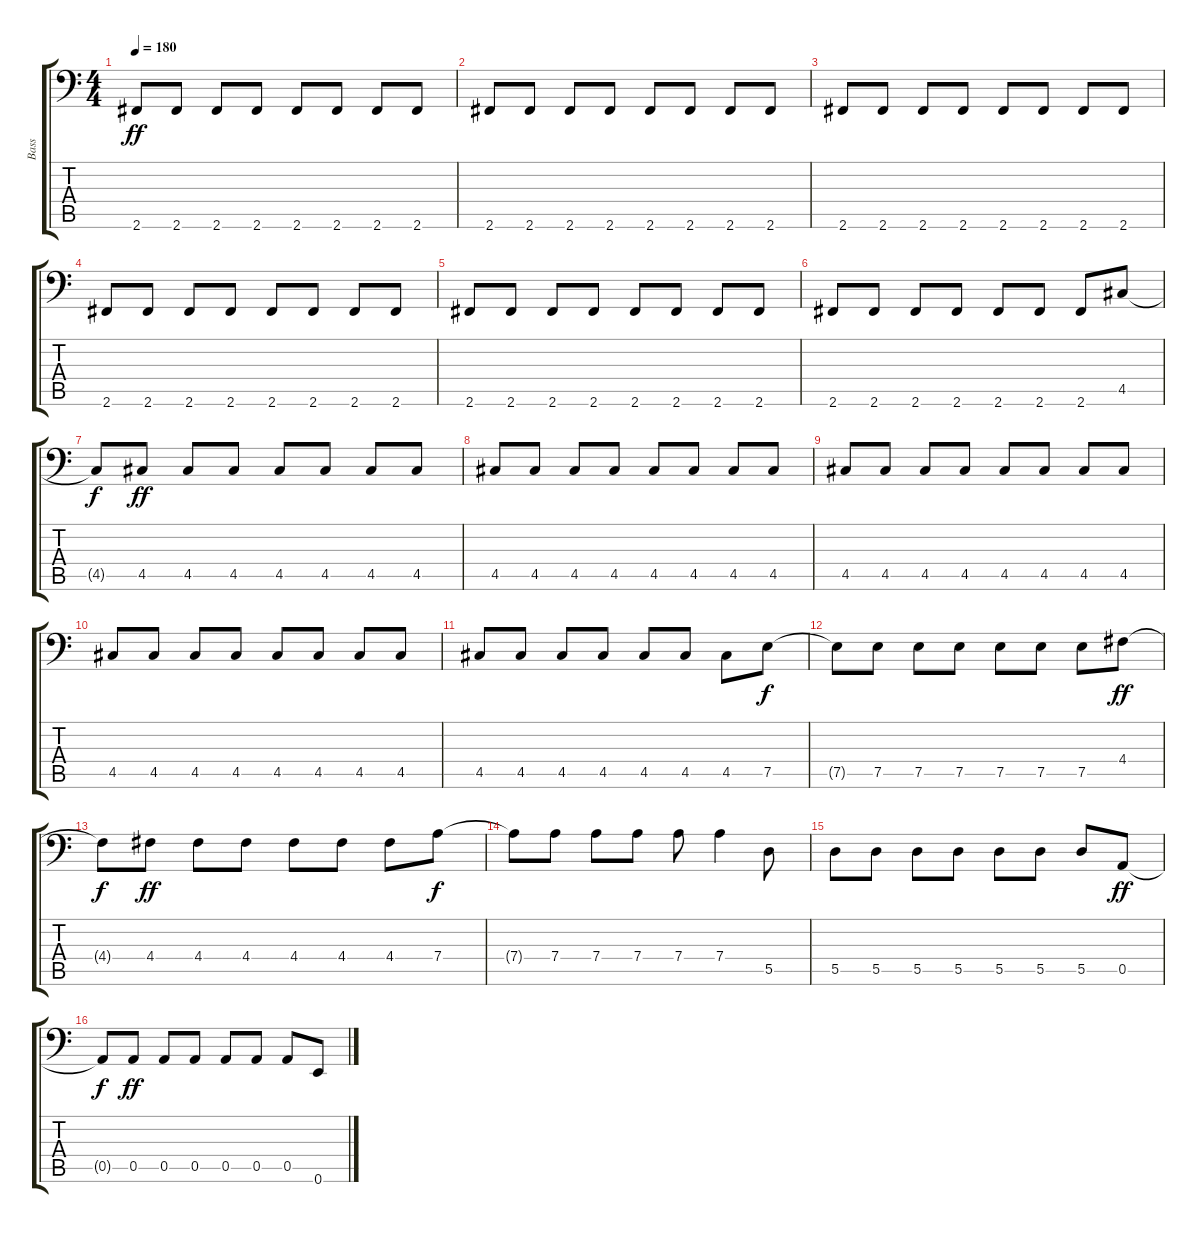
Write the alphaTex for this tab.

\track ("Bass" "Bass") {instrument electricbassfinger}
\staff {score tabs}
\tuning (E3 B2 G2 D2 A1 E1) {hide}
\ts (4 4)
\tempo 180
\clef f4
\ks c
2.6.8{dy ff} 2.6.8 2.6.8 2.6.8 2.6.8 2.6.8 2.6.8 2.6.8 |
2.6.8 2.6.8 2.6.8 2.6.8 2.6.8 2.6.8 2.6.8 2.6.8 |
2.6.8 2.6.8 2.6.8 2.6.8 2.6.8 2.6.8 2.6.8 2.6.8 |
2.6.8 2.6.8 2.6.8 2.6.8 2.6.8 2.6.8 2.6.8 2.6.8 |
2.6.8 2.6.8 2.6.8 2.6.8 2.6.8 2.6.8 2.6.8 2.6.8 |
2.6.8 2.6.8 2.6.8 2.6.8 2.6.8 2.6.8 2.6.8 4.5.8 |
4.5{t}.8{dy f} 4.5.8{dy ff} 4.5.8 4.5.8 4.5.8 4.5.8 4.5.8 4.5.8 |
4.5.8 4.5.8 4.5.8 4.5.8 4.5.8 4.5.8 4.5.8 4.5.8 |
4.5.8 4.5.8 4.5.8 4.5.8 4.5.8 4.5.8 4.5.8 4.5.8 |
4.5.8 4.5.8 4.5.8 4.5.8 4.5.8 4.5.8 4.5.8 4.5.8 |
4.5.8 4.5.8 4.5.8 4.5.8 4.5.8 4.5.8 4.5.8 7.5.8{dy f} |
7.5{t}.8 7.5.8 7.5.8 7.5.8 7.5.8 7.5.8 7.5.8 4.4.8{dy ff} |
4.4{t}.8{dy f} 4.4.8{dy ff} 4.4.8 4.4.8 4.4.8 4.4.8 4.4.8 7.4.8{dy f} |
7.4{t}.8 7.4.8 7.4.8 7.4.8 7.4.8 7.4.4 5.5.8 |
5.5.8 5.5.8 5.5.8 5.5.8 5.5.8 5.5.8 5.5.8 0.5.8{dy ff} |
0.5{t}.8{dy f} 0.5.8{dy ff} 0.5.8 0.5.8 0.5.8 0.5.8 0.5.8 0.6.8
